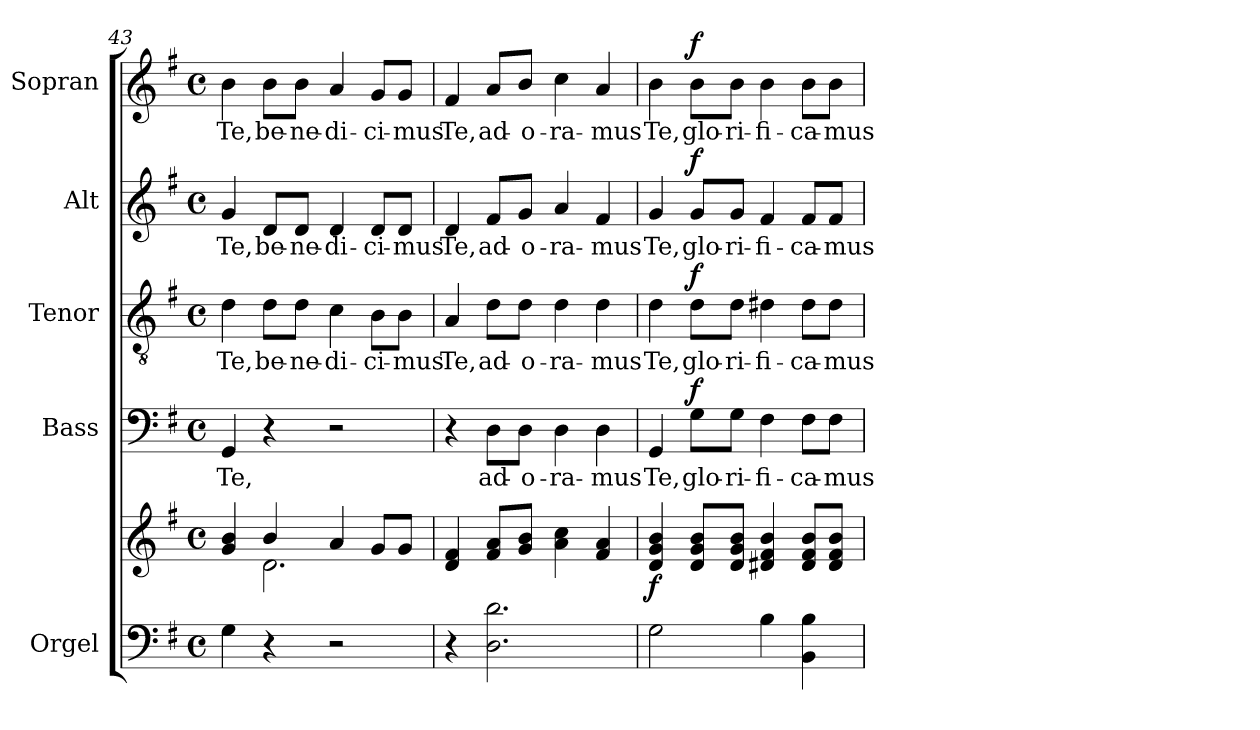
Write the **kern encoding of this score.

**kern	**kern	**dynam	**kern	**text	**dynam	**kern	**text	**dynam	**kern	**text	**dynam	**kern	**text	**dynam
*part5	*part5	*part5	*part4	*part4	*part4	*part3	*part3	*part3	*part2	*part2	*part2	*part1	*part1	*part1
*staff6	*staff5	*staff5/6	*staff4	*staff4	*staff4	*staff3	*staff3	*staff3	*staff2	*staff2	*staff2	*staff1	*staff1	*staff1
*I"Orgel	*	*	*I"Bass	*	*	*I"Tenor	*	*	*I"Alt	*	*	*I"Sopran	*	*
*I'Org.	*	*	*I'B.	*	*	*I'T.	*	*	*I'A.	*	*	*I'S.	*	*
*clefF4	*clefG2	*	*clefF4	*	*	*clefGv2	*	*	*clefG2	*	*	*clefG2	*	*
*k[f#]	*k[f#]	*	*k[f#]	*	*	*k[f#]	*	*	*k[f#]	*	*	*k[f#]	*	*
*G:	*G:	*	*G:	*	*	*G:	*	*	*G:	*	*	*G:	*	*
*M4/4	*M4/4	*	*M4/4	*	*	*M4/4	*	*	*M4/4	*	*	*M4/4	*	*
*met(c)	*met(c)	*	*met(c)	*	*	*met(c)	*	*	*met(c)	*	*	*met(c)	*	*
=43	=43	=43	=43	=43	=43	=43	=43	=43	=43	=43	=43	=43	=43	=43
*	*^	*	*	*	*	*	*	*	*	*	*	*	*	*
!	!	!	!	!	!LO:LY:b	!	!	!LO:LY:b	!	!	!LO:LY:b	!	!	!LO:LY:b	!
4G\	4g/ 4b/	4ryy	.	4GG/	Te,	.	4d\	Te,	.	4g/	Te,	.	4b\	Te,	.
!	!	!	!	!	!	!	!	!LO:LY:b	!	!	!LO:LY:b	!	!	!LO:LY:b	!
4r	4b/	2.d\	.	4r	.	.	8d\L	be-	.	8d/L	be-	.	8b\L	be-	.
!	!	!	!	!	!	!	!	!LO:LY:b	!	!	!LO:LY:b	!	!	!LO:LY:b	!
.	.	.	.	.	.	.	8d\J	-ne-	.	8d/J	-ne-	.	8b\J	-ne-	.
!	!	!	!	!	!	!	!	!LO:LY:b	!	!	!LO:LY:b	!	!	!LO:LY:b	!
2r	4a/	.	.	2r	.	.	4c\	-di-	.	4d/	-di-	.	4a/	-di-	.
!	!	!	!	!	!	!	!	!LO:LY:b	!	!	!LO:LY:b	!	!	!LO:LY:b	!
.	8g/L	.	.	.	.	.	8B\L	-ci-	.	8d/L	-ci-	.	8g/L	-ci-	.
!	!	!	!	!	!	!	!	!LO:LY:b	!	!	!LO:LY:b	!	!	!LO:LY:b	!
.	8g/J	.	.	.	.	.	8B\J	-mus	.	8d/J	-mus	.	8g/J	-mus	.
*	*v	*v	*	*	*	*	*	*	*	*	*	*	*	*	*
!!LO:LB:g=z
=44	=44	=44	=44	=44	=44	=44	=44	=44	=44	=44	=44	=44	=44	=44
!	!	!	!	!	!	!	!LO:LY:b	!	!	!LO:LY:b	!	!	!LO:LY:b	!
4r	4d/ 4f#/	.	4r	.	.	4A/	Te,	.	4d/	Te,	.	4f#/	Te,	.
!	!	!	!	!LO:LY:b	!	!	!LO:LY:b	!	!	!LO:LY:b	!	!	!LO:LY:b	!
2.D\ 2.d\	8f#/ 8a/L	.	8D\L	ad-	.	8d\L	ad-	.	8f#/L	ad-	.	8a/L	ad-	.
!	!	!	!	!LO:LY:b	!	!	!LO:LY:b	!	!	!LO:LY:b	!	!	!LO:LY:b	!
.	8g/ 8b/J	.	8D\J	-o-	.	8d\J	-o-	.	8g/J	-o-	.	8b/J	-o-	.
!	!	!	!	!LO:LY:b	!	!	!LO:LY:b	!	!	!LO:LY:b	!	!	!LO:LY:b	!
.	4a\ 4cc\	.	4D\	-ra-	.	4d\	-ra-	.	4a/	-ra-	.	4cc\	-ra-	.
!	!	!	!	!LO:LY:b	!	!	!LO:LY:b	!	!	!LO:LY:b	!	!	!LO:LY:b	!
.	4f#/ 4a/	.	4D\	-mus	.	4d\	-mus	.	4f#/	-mus	.	4a/	-mus	.
=45	=45	=45	=45	=45	=45	=45	=45	=45	=45	=45	=45	=45	=45	=45
!	!	!LO:DY:b	!	!LO:LY:b	!	!	!LO:LY:b	!	!	!LO:LY:b	!	!	!LO:LY:b	!
2G\	4d/ 4g/ 4b/	f	4GG/	Te,	.	4d\	Te,	.	4g/	Te,	.	4b\	Te,	.
!	!	!	!	!LO:LY:b	!LO:DY:a	!	!LO:LY:b	!LO:DY:a	!	!LO:LY:b	!LO:DY:a	!	!LO:LY:b	!LO:DY:a
.	8d/ 8g/ 8b/L	.	8G\L	glo-	f	8d\L	glo-	f	8g/L	glo-	f	8b\L	glo-	f
!	!	!	!	!LO:LY:b	!	!	!LO:LY:b	!	!	!LO:LY:b	!	!	!LO:LY:b	!
.	8d/ 8g/ 8b/J	.	8G\J	-ri-	.	8d\J	-ri-	.	8g/J	-ri-	.	8b\J	-ri-	.
!	!	!	!	!LO:LY:b	!	!	!LO:LY:b	!	!	!LO:LY:b	!	!	!LO:LY:b	!
4B\	4d#X/ 4f#/ 4b/	.	4F#\	-fi-	.	4d#X\	-fi-	.	4f#/	-fi-	.	4b\	-fi-	.
!	!	!	!	!LO:LY:b	!	!	!LO:LY:b	!	!	!LO:LY:b	!	!	!LO:LY:b	!
4BB\ 4B\	8d#/ 8f#/ 8b/L	.	8F#\L	-ca-	.	8d#\L	-ca-	.	8f#/L	-ca-	.	8b\L	-ca-	.
!	!	!	!	!LO:LY:b	!	!	!LO:LY:b	!	!	!LO:LY:b	!	!	!LO:LY:b	!
.	8d#/ 8f#/ 8b/J	.	8F#\J	-mus	.	8d#\J	-mus	.	8f#/J	-mus	.	8b\J	-mus	.
=	=	=	=	=	=	=	=	=	=	=	=	=	=	=
*-	*-	*-	*-	*-	*-	*-	*-	*-	*-	*-	*-	*-	*-	*-
